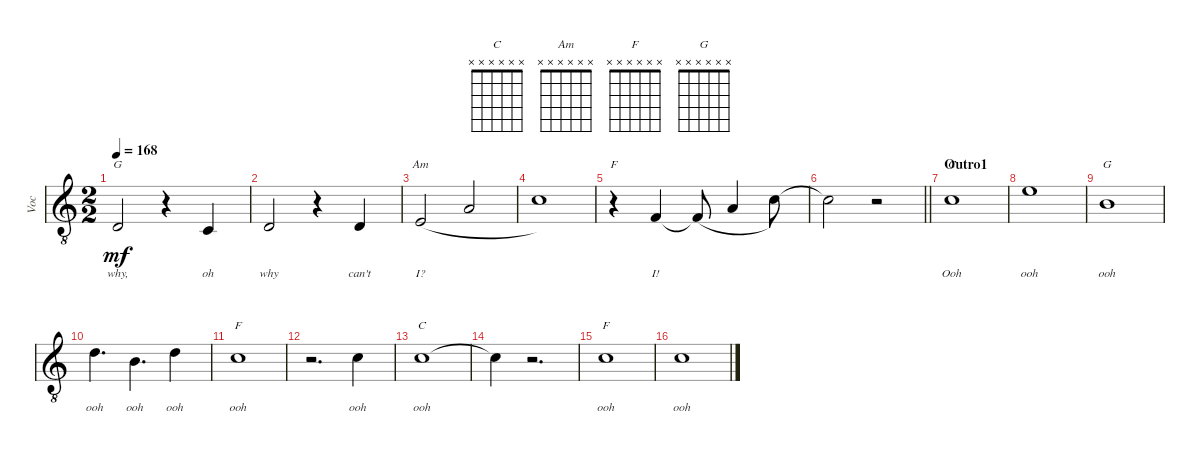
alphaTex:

\bracketExtendMode groupsimilarinstruments
\multiTrackTrackNamePolicy hidden
\otherSystemsTrackNameOrientation horizontal
\track ("Vocals" "Voc") {instrument voiceoohs}
\staff {score}
\tuning (E4 B3 G3 D3 A2 E2)
\chord ("C" x x x x x x)
\chord ("Am" x x x x x x)
\chord ("F" x x x x x x)
\chord ("G" x x x x x x)
\ts (2 2)
\tempo 168
\clef g2
\ottava 8vb
\scale
0.111025
\ks c
0.4.2{ch "G" lyrics (0 "why,") lyrics (1 "") lyrics (2 "") lyrics (3 "") lyrics (4 "") dy mf beam Up} r.4{beam Up} 3.5.4{lyrics (0 "oh") lyrics (1 "") lyrics (2 "") lyrics (3 "") lyrics (4 "") beam Up} |
\scale
0.130952 5.5.2{lyrics (0 "why") lyrics (1 "") lyrics (2 "") lyrics (3 "") lyrics (4 "") beam Up} r.4{beam Up} 0.4.4{lyrics (0 "can't") lyrics (1 "") lyrics (2 "") lyrics (3 "") lyrics (4 "") beam Up} |
\scale
0.116071 2.4.2{ch "Am" lyrics (0 "I?") lyrics (1 "") lyrics (2 "") lyrics (3 "") lyrics (4 "") legatoorigin beam Up} 2.3.2{legatoorigin beam Up} |
\scale
0.0729167 1.2.1{beam Down} |
\scale
0.160714 r.4{ch "F" beam Down} 3.4.4{lyrics (0 "I!") lyrics (1 "") lyrics (2 "") lyrics (3 "") lyrics (4 "") beam Up} 3.4{t}.8{legatoorigin beam Up} 2.3.4{legatoorigin beam Up} 1.2.8{beam Down} |
\scale
0.116071
\barLineRight lightlight
1.2{t}.2{beam Down} r.2{beam Down} |
\section ("" "Outro1")
1.2.1{ch "C" lyrics (0 "Ooh") lyrics (1 "") lyrics (2 "") lyrics (3 "") lyrics (4 "") beam Down} |
0.1.1{lyrics (0 "ooh") lyrics (1 "") lyrics (2 "") lyrics (3 "") lyrics (4 "") beam Down} |
0.2.1{ch "G" lyrics (0 "ooh") lyrics (1 "") lyrics (2 "") lyrics (3 "") lyrics (4 "") beam Down} |
3.2.4{d lyrics (0 "ooh") lyrics (1 "") lyrics (2 "") lyrics (3 "") lyrics (4 "") beam Down} 4.3.4{d lyrics (0 "ooh") lyrics (1 "") lyrics (2 "") lyrics (3 "") lyrics (4 "") beam Down} 3.2.4{lyrics (0 "ooh") lyrics (1 "") lyrics (2 "") lyrics (3 "") lyrics (4 "") beam Down} |
1.2.1{ch "F" lyrics (0 "ooh") lyrics (1 "") lyrics (2 "") lyrics (3 "") lyrics (4 "") beam Down} |
r.2{d beam Down} 1.2.4{lyrics (0 "ooh") lyrics (1 "") lyrics (2 "") lyrics (3 "") lyrics (4 "") beam Down} |
1.2.1{ch "C" lyrics (0 "ooh") lyrics (1 "") lyrics (2 "") lyrics (3 "") lyrics (4 "") beam Down} |
1.2{t}.4{beam Down} r.2{d beam Down} |
1.2.1{ch "F" lyrics (0 "ooh") lyrics (1 "") lyrics (2 "") lyrics (3 "") lyrics (4 "") beam Down} |
1.2.1{lyrics (0 "ooh") lyrics (1 "") lyrics (2 "") lyrics (3 "") lyrics (4 "") beam Down}
